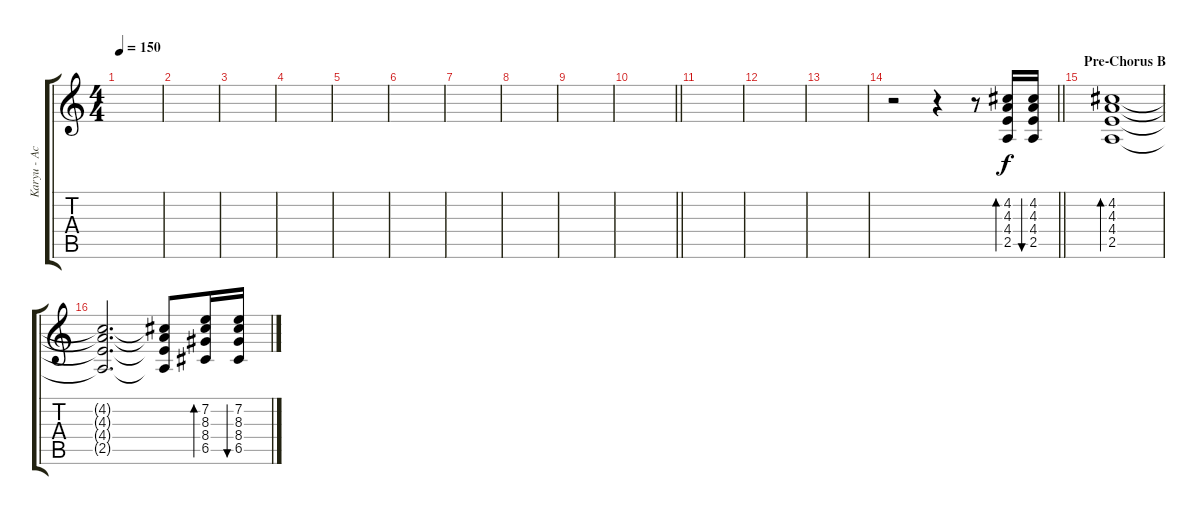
\track ("Karyu - Acoustic Guitar" "Karyu - Ac") {instrument acousticguitarsteel}
\staff {score tabs}
\tuning (D4 A3 F3 C3 G2 D2) {hide}
\ts (4 4)
\tempo 150
\clef g2
\ks c
|
|
|
|
|
|
|
|
|
\barLineRight lightlight
|
\section ("" "")
|
|
|
\barLineRight lightlight
r.2{volume 10} r.4 r.8 (4.2 4.3 4.4 2.5).16{bd 120} (4.2 4.3 4.4 2.5).16{bu 120} |
\section ("" "Pre-Chorus B")
(4.2 4.3 4.4 2.5).1{bd 120} |
(4.2{t} 4.3{t} 4.4{t} 2.5{t}).2{d} (4.2{t} 4.3{t} 4.4{t} 2.5{t}).8 (7.2 8.3 8.4 6.5).16{bd 120} (7.2 8.3 8.4 6.5).16{bu 120}
